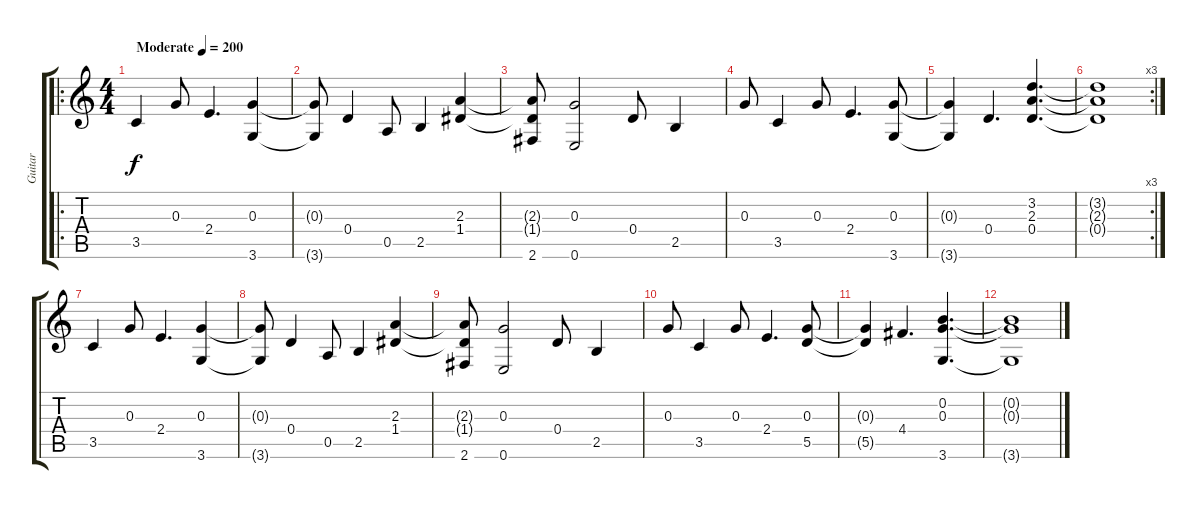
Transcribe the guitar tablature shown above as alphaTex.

\track ("Guitar" "Guitar") {instrument acousticguitarsteel}
\staff {score tabs}
\tuning (E4 B3 G3 D3 A2 E2) {hide}
\ro
\ts (4 4)
\tempo (200 "Moderate")
\clef g2
\ks c
3.5.4{dy f instrument acousticguitarsteel} 0.3.8 2.4.4{d} (0.3 3.6).4 |
(0.3{t} 3.6{t}).8 0.4.4 0.5.8 2.5.4 (2.3 1.4).4 |
(2.3{t} 1.4{t} 2.6).8 (0.3 0.6).2 0.4.8 2.5.4 |
0.3.8 3.5.4 0.3.8 2.4.4{d} (0.3 3.6).8 |
(0.3{t} 3.6{t}).4 0.4.4{d} (3.2 2.3 0.4).4{d} |
\rc 3
(3.2{t} 2.3{t} 0.4{t}).1 |
3.5.4 0.3.8 2.4.4{d} (0.3 3.6).4 |
(0.3{t} 3.6{t}).8 0.4.4 0.5.8 2.5.4 (2.3 1.4).4 |
(2.3{t} 1.4{t} 2.6).8 (0.3 0.6).2 0.4.8 2.5.4 |
0.3.8 3.5.4 0.3.8 2.4.4{d} (0.3 5.5).8 |
(0.3{t} 5.5{t}).4 4.4.4{d} (0.2 0.3 3.6).4{d} |
(0.2{t} 0.3{t} 3.6{t}).1
